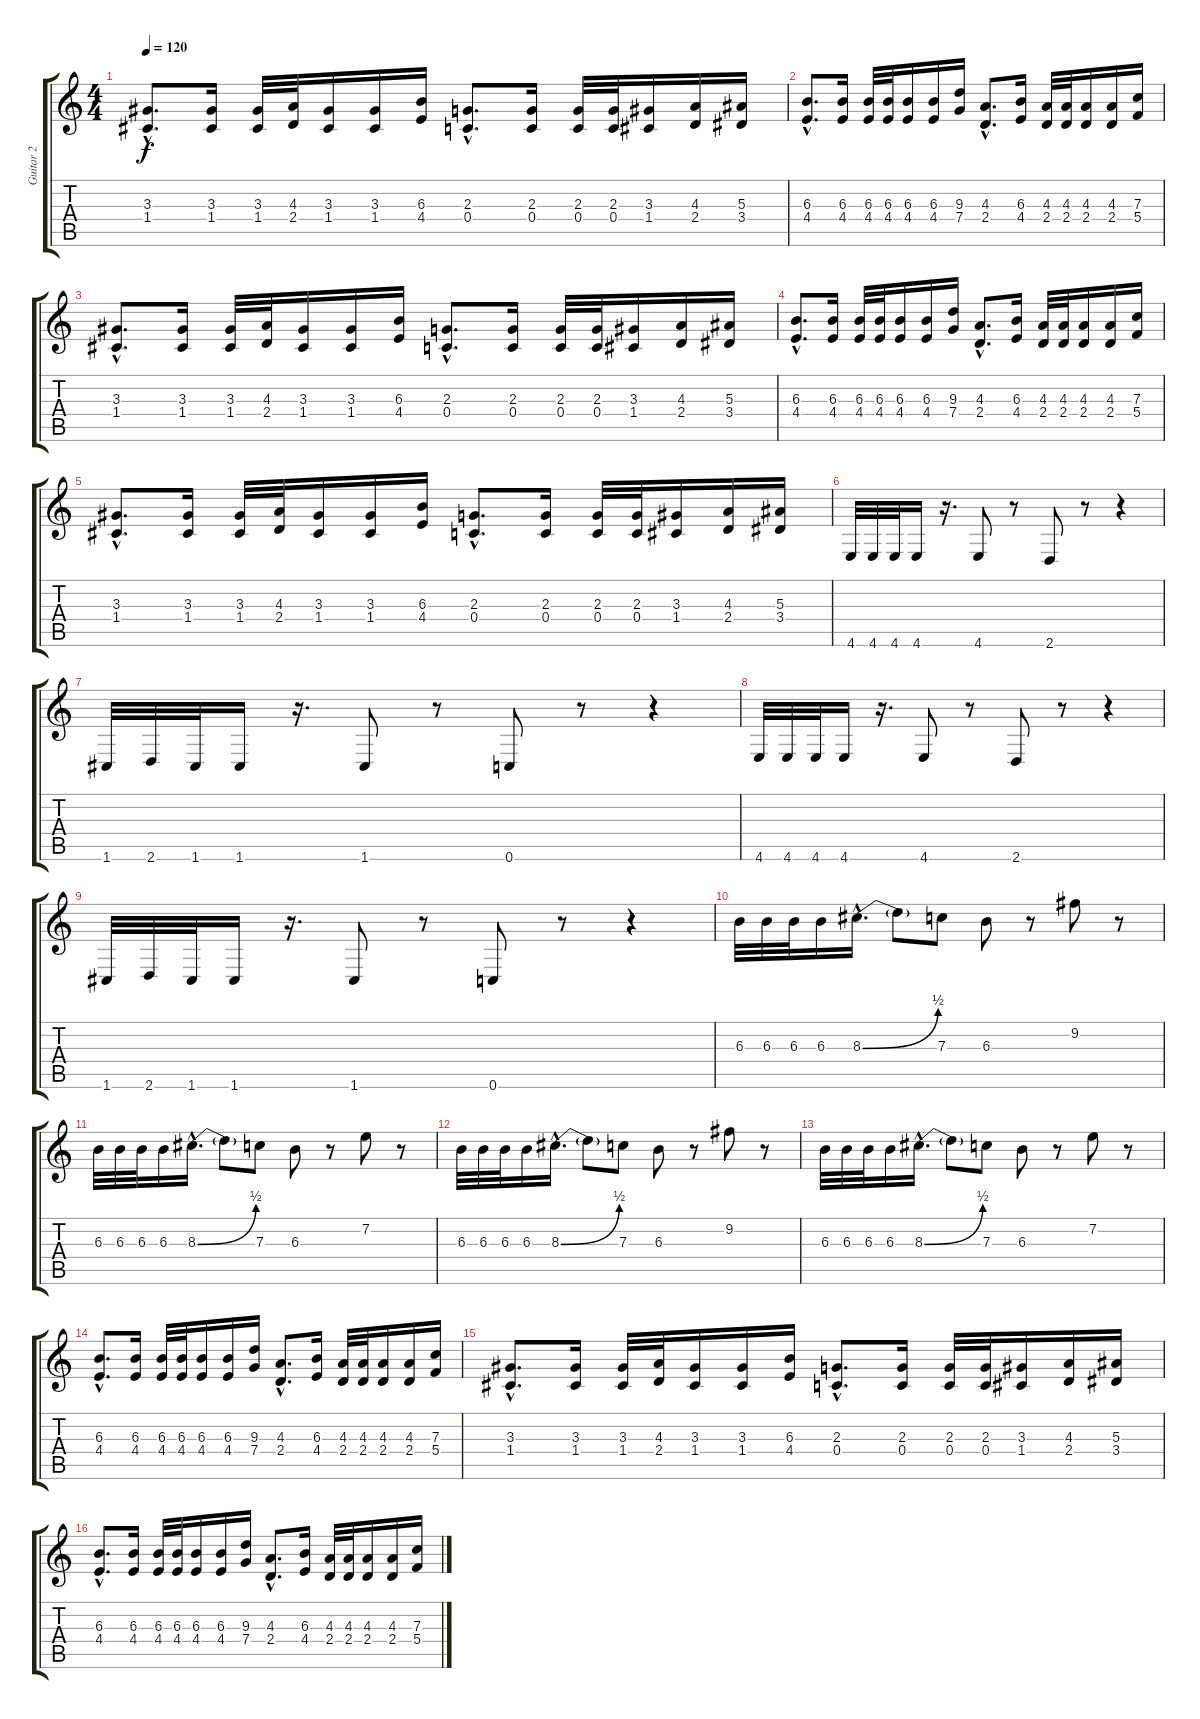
\track ("Guitar 2" "Guitar 2") {instrument distortionguitar}
\staff {score tabs}
\tuning (D4 A3 F3 C3 G2 C2) {hide}
\ts (4 4)
\tempo 120
\clef g2
\ks c
(3.3{hac} 1.4{hac}).8{d dy f} (3.3 1.4).16 (3.3 1.4).32 (4.3 2.4).32 (3.3 1.4).16 (3.3 1.4).16 (6.3 4.4).16 (2.3{hac} 0.4{hac}).8{d} (2.3 0.4).16 (2.3 0.4).32 (2.3 0.4).32 (3.3 1.4).16 (4.3 2.4).16 (5.3 3.4).16 |
(6.3{hac} 4.4{hac}).8{d} (6.3 4.4).16 (6.3 4.4).32 (6.3 4.4).32 (6.3 4.4).16 (6.3 4.4).16 (9.3 7.4).16 (4.3{hac} 2.4{hac}).8{d} (6.3 4.4).16 (4.3 2.4).32 (4.3 2.4).32 (4.3 2.4).16 (4.3 2.4).16 (7.3 5.4).16 |
(3.3{hac} 1.4{hac}).8{d} (3.3 1.4).16 (3.3 1.4).32 (4.3 2.4).32 (3.3 1.4).16 (3.3 1.4).16 (6.3 4.4).16 (2.3{hac} 0.4{hac}).8{d} (2.3 0.4).16 (2.3 0.4).32 (2.3 0.4).32 (3.3 1.4).16 (4.3 2.4).16 (5.3 3.4).16 |
(6.3{hac} 4.4{hac}).8{d} (6.3 4.4).16 (6.3 4.4).32 (6.3 4.4).32 (6.3 4.4).16 (6.3 4.4).16 (9.3 7.4).16 (4.3{hac} 2.4{hac}).8{d} (6.3 4.4).16 (4.3 2.4).32 (4.3 2.4).32 (4.3 2.4).16 (4.3 2.4).16 (7.3 5.4).16 |
(3.3{hac} 1.4{hac}).8{d} (3.3 1.4).16 (3.3 1.4).32 (4.3 2.4).32 (3.3 1.4).16 (3.3 1.4).16 (6.3 4.4).16 (2.3{hac} 0.4{hac}).8{d} (2.3 0.4).16 (2.3 0.4).32 (2.3 0.4).32 (3.3 1.4).16 (4.3 2.4).16 (5.3 3.4).16 |
4.6.32 4.6.32 4.6.32 4.6.16 r.16{d} 4.6.8 r.8 2.6.8 r.8 r.4 |
1.6.32 2.6.32 1.6.32 1.6.16 r.16{d} 1.6.8 r.8 0.6.8 r.8 r.4 |
4.6.32 4.6.32 4.6.32 4.6.16 r.16{d} 4.6.8 r.8 2.6.8 r.8 r.4 |
1.6.32 2.6.32 1.6.32 1.6.16 r.16{d} 1.6.8 r.8 0.6.8 r.8 r.4 |
6.3.32 6.3.32 6.3.32 6.3.16 8.3{be (bend 0 0 60 2) hac}.16{d} 8.3{t}.8 7.3.8 6.3.8 r.8 9.2.8 r.8 |
6.3.32 6.3.32 6.3.32 6.3.16 8.3{be (bend 0 0 60 2) hac}.16{d} 8.3{t}.8 7.3.8 6.3.8 r.8 7.2.8 r.8 |
6.3.32 6.3.32 6.3.32 6.3.16 8.3{be (bend 0 0 60 2) hac}.16{d} 8.3{t}.8 7.3.8 6.3.8 r.8 9.2.8 r.8 |
6.3.32 6.3.32 6.3.32 6.3.16 8.3{be (bend 0 0 60 2) hac}.16{d} 8.3{t}.8 7.3.8 6.3.8 r.8 7.2.8 r.8 |
(6.3{hac} 4.4{hac}).8{d} (6.3 4.4).16 (6.3 4.4).32 (6.3 4.4).32 (6.3 4.4).16 (6.3 4.4).16 (9.3 7.4).16 (4.3{hac} 2.4{hac}).8{d} (6.3 4.4).16 (4.3 2.4).32 (4.3 2.4).32 (4.3 2.4).16 (4.3 2.4).16 (7.3 5.4).16 |
(3.3{hac} 1.4{hac}).8{d} (3.3 1.4).16 (3.3 1.4).32 (4.3 2.4).32 (3.3 1.4).16 (3.3 1.4).16 (6.3 4.4).16 (2.3{hac} 0.4{hac}).8{d} (2.3 0.4).16 (2.3 0.4).32 (2.3 0.4).32 (3.3 1.4).16 (4.3 2.4).16 (5.3 3.4).16 |
(6.3{hac} 4.4{hac}).8{d} (6.3 4.4).16 (6.3 4.4).32 (6.3 4.4).32 (6.3 4.4).16 (6.3 4.4).16 (9.3 7.4).16 (4.3{hac} 2.4{hac}).8{d} (6.3 4.4).16 (4.3 2.4).32 (4.3 2.4).32 (4.3 2.4).16 (4.3 2.4).16 (7.3 5.4).16
